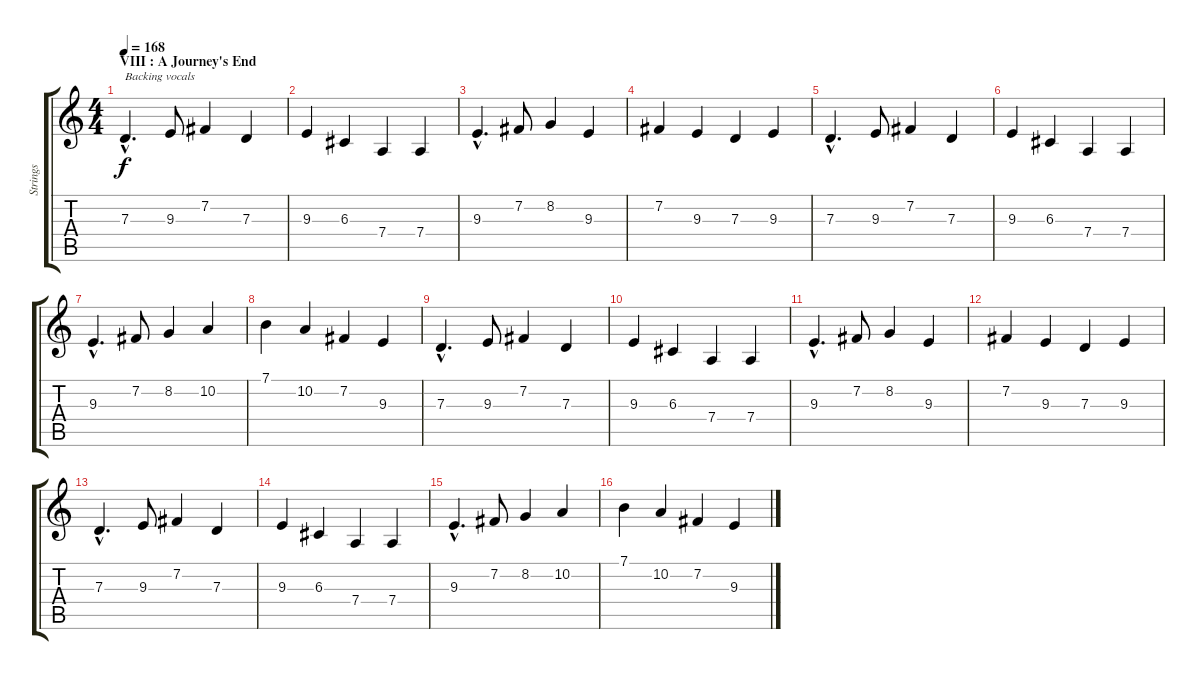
\track ("Strings" "Strings") {instrument stringensemble1}
\staff {score tabs}
\tuning (E4 B3 G3 D3 A2 E2) {hide}
\ts (4 4)
\section ("" "VIII : A Journey's End")
\tempo 168
\clef g2
\ks c
7.3{hac}.4{d txt "Backing vocals" dy f volume 10 instrument pad8sweep} 9.3.8 7.2.4 7.3.4 |
9.3.4 6.3.4 7.4.4 7.4.4 |
9.3{hac}.4{d} 7.2.8 8.2.4 9.3.4 |
7.2.4 9.3.4 7.3.4 9.3.4 |
7.3{hac}.4{d} 9.3.8 7.2.4 7.3.4 |
9.3.4 6.3.4 7.4.4 7.4.4 |
9.3{hac}.4{d} 7.2.8 8.2.4 10.2.4 |
7.1.4 10.2.4 7.2.4 9.3.4 |
\section ("" "")
7.3{hac}.4{d} 9.3.8 7.2.4 7.3.4 |
9.3.4 6.3.4 7.4.4 7.4.4 |
9.3{hac}.4{d} 7.2.8 8.2.4 9.3.4 |
7.2.4 9.3.4 7.3.4 9.3.4 |
7.3{hac}.4{d} 9.3.8 7.2.4 7.3.4 |
9.3.4 6.3.4 7.4.4 7.4.4 |
9.3{hac}.4{d} 7.2.8 8.2.4 10.2.4 |
7.1.4 10.2.4 7.2.4 9.3.4
